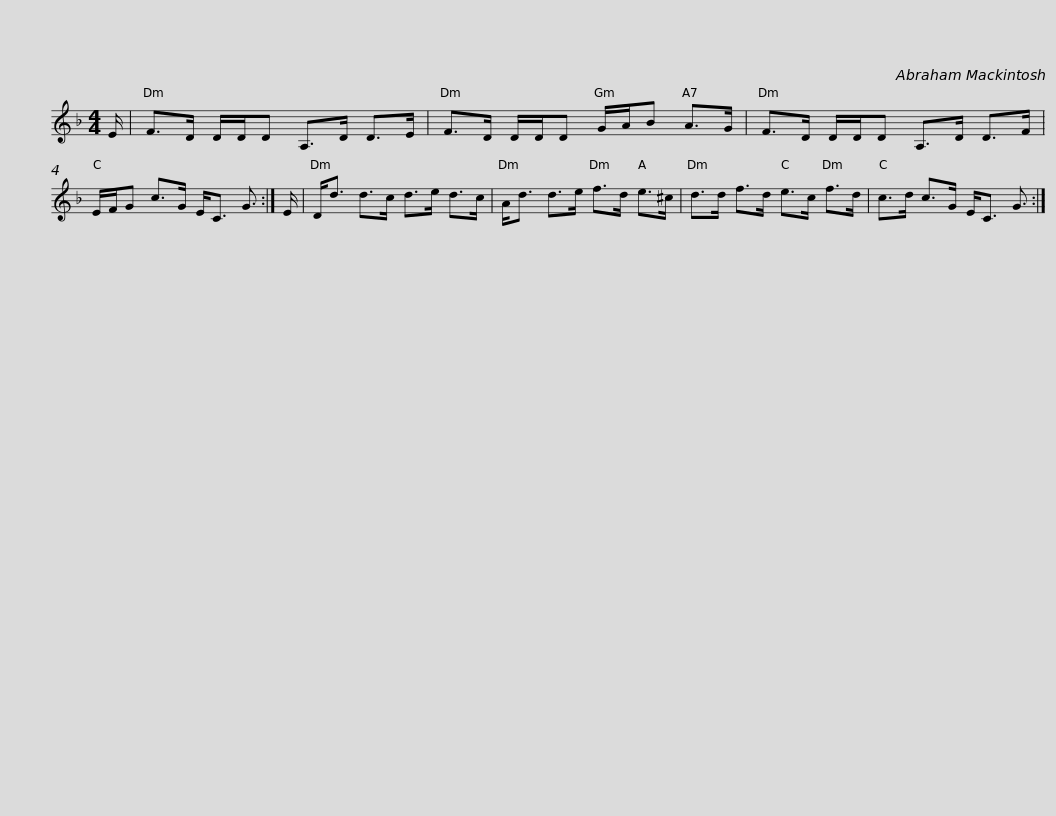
X:1
L:1/8
M:4/4
I:linebreak $
K:Dmin
V:1 treble
V:1
 E/ | F>D D/D/D A,>D D>E | F>D D/D/D G/A/B A>G | F>D D/D/D A,>D D>F | E/F/G c>G E<C G3/2 :|$ %5
 E/ | D<d d>c d>e d>c | A<d d>e f>d e>^c | d>d f>d e>c f>d | c>d c>G E<C G3/2 :| %10
